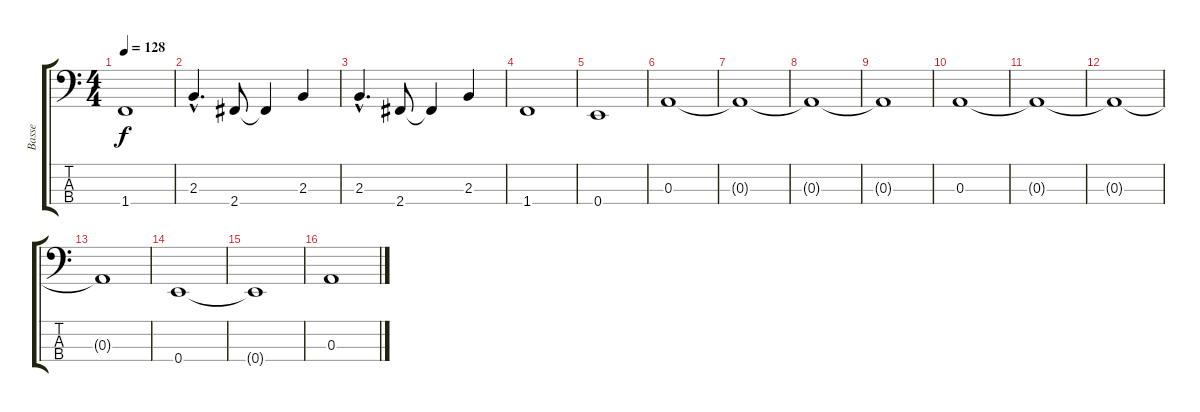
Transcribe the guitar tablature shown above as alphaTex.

\track ("Basse" "Basse") {instrument electricbassfinger}
\staff {score tabs}
\tuning (G2 D2 A1 E1) {hide}
\ts (4 4)
\tempo 128
\clef f4
\ks c
1.4.1{dy f} |
2.3{hac}.4{d} 2.4.8 2.4{t}.4 2.3.4 |
2.3{hac}.4{d} 2.4.8 2.4{t}.4 2.3.4 |
1.4.1 |
0.4.1 |
0.3.1 |
0.3{t}.1 |
0.3{t}.1 |
0.3{t}.1 |
0.3.1 |
0.3{t}.1 |
0.3{t}.1 |
0.3{t}.1 |
0.4.1 |
0.4{t}.1 |
0.3.1
